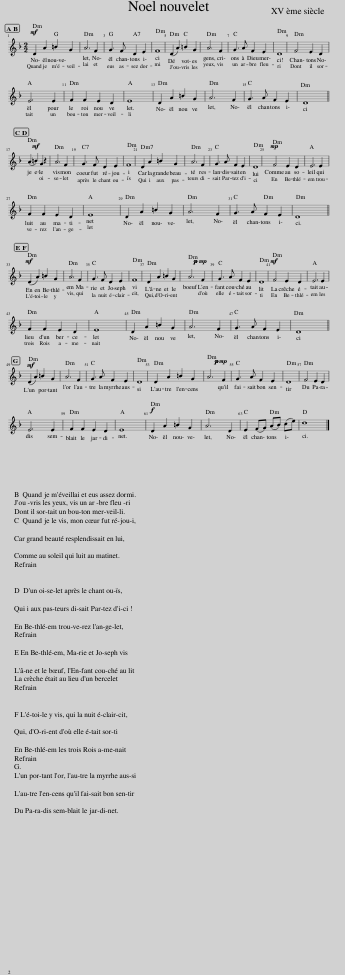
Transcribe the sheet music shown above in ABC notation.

X:1
L:1/8
M:2/2
I:linebreak $
K:F
V:1 treble
V:1
!mf! D2 A2 =B2 G2 | A6 F2 | G3 F D2 E2 | F8 | (D2 A2) =B2 G2 | %5
 A6 F2 | G3 A F2 E2 | D8 | F4 E2 D2 |$ E6 E2 | %10
 F2 F2 E2 D2 | E8 | D2 A2 =B2 G2 | A6 F2 | G3 A F2 E2 | %15
 D8 ||$ (A2!mf! =B2) G2 z2 | A6 F2 | G3 F D2 E2 | F8 | %20
 D2 A2 =B2 G2 | A6 F2 | G3 A F2 E2 | D8 |!mp! F4 E2 D2 | %25
 E6 E2 |$ F2 F2 E2 D2 | E8 | D2 A2 =B2 G2 | A6 F2 | %30
 G3 A F2 E2 | D8 ||$!mf! (D2 A2) =B2 G2 | A6 F2 | G3 F D2 E2 | %35
 F8 | D2 A2 =B2 G2 | A6!mp! F2!p!!p! | G3 A F2 E2 | D8 | %40
!mf! F4 E2 D2 | E6 E2 |$ F2 F2 E2 D2 | E8 | D2 A2 =B2 G2 | %45
 A6 F2 | G3 A F2 E2 | D8 ||$!mf! (D2 A2) =B2 G2 | A6 F2 | %50
 G3 A F2 E2 | D8 | D2 A2 =B2 G2 | A6!mp! F2!p!!p! | G3 A F2 E2 | %55
 D8 | F4 E2 D2 |$ E6 E2 | F2 F2 E2 D2 | E8 | %60
!f! D2 A2 =B2 G2 | A6 D2 | E2 (FG) (AB) (ce) | d8 |] %64
